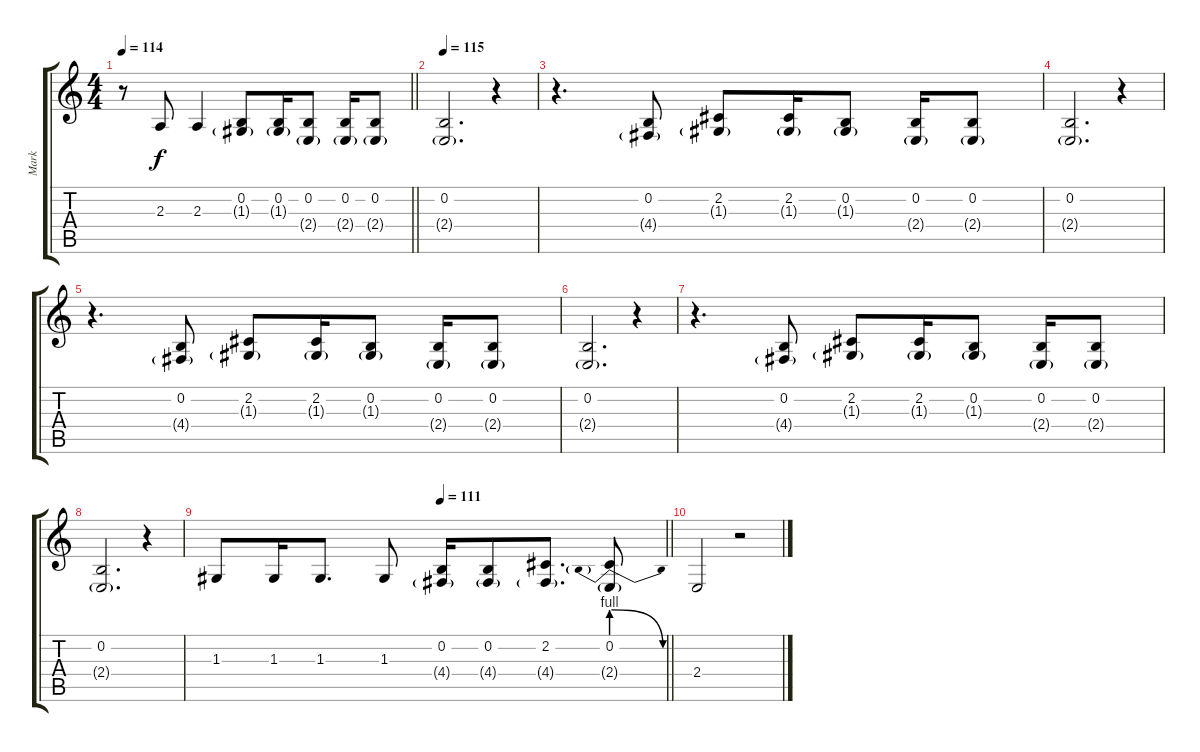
\track ("Mark" "Mark") {instrument clarinet}
\staff {score tabs}
\tuning (E4 B3 G3 D3 A2 E2) {hide}
\ts (4 4)
\tempo 114
\clef g2
\barLineRight lightlight
\ks c
r.8{dy f} 2.3.8 2.3.4 (0.2 1.3{g}).8 (0.2 1.3{g}).16 (0.2 2.4{g}).8 (0.2 2.4{g}).16 (0.2 2.4{g}).8 |
\section ("" "")
\tempo 115
(0.2 2.4{g}).2{d} r.4 |
r.4{d} (0.2 4.4{g}).8 (2.2 1.3{g}).8 (2.2 1.3{g}).16 (0.2 1.3{g}).8 (0.2 2.4{g}).16 (0.2 2.4{g}).8 |
(0.2 2.4{g}).2{d} r.4 |
r.4{d} (0.2 4.4{g}).8 (2.2 1.3{g}).8 (2.2 1.3{g}).16 (0.2 1.3{g}).8 (0.2 2.4{g}).16 (0.2 2.4{g}).8 |
(0.2 2.4{g}).2{d} r.4 |
r.4{d} (0.2 4.4{g}).8 (2.2 1.3{g}).8 (2.2 1.3{g}).16 (0.2 1.3{g}).8 (0.2 2.4{g}).16 (0.2 2.4{g}).8 |
(0.2 2.4{g}).2{d} r.4 |
\tempo (111 0.5)
\barLineRight lightlight
1.3.8 1.3.16 1.3.8{d} 1.3.8 (0.2 4.4{g}).16 (0.2 4.4{g}).8 (2.2 4.4{g}).8{d} (0.2{be (prebendrelease 0 4 60 0)} 2.4{g}).8 |
2.4.2 r.2
